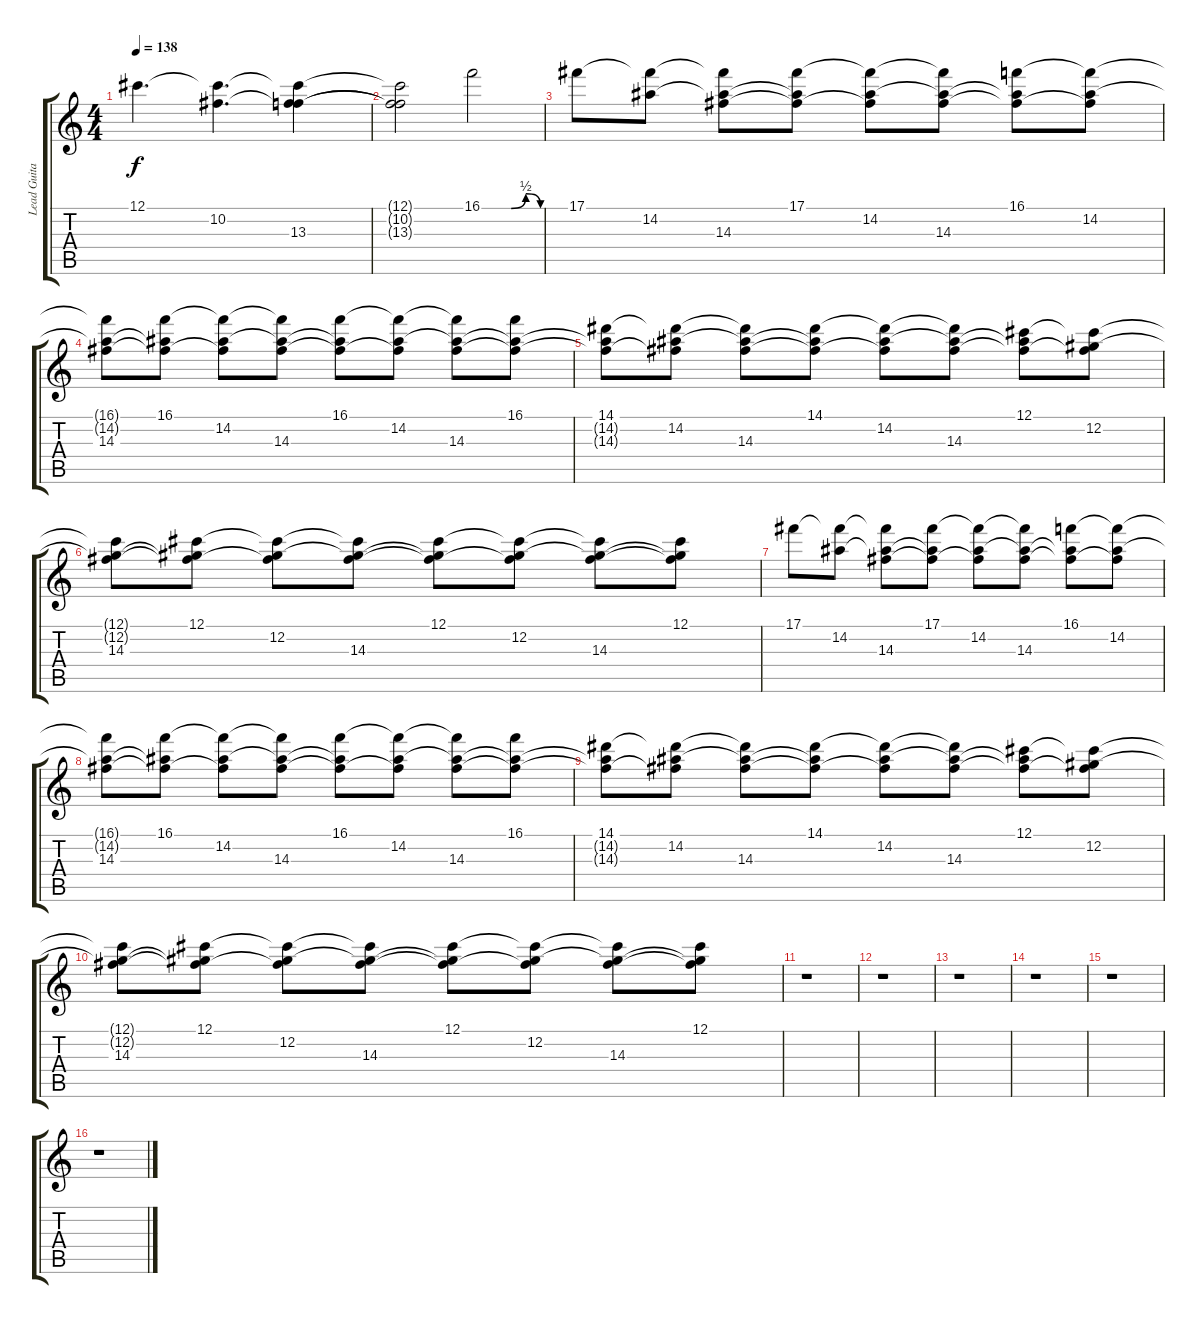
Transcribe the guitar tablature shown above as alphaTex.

\track ("Lead Guitar " "Lead Guita") {instrument distortionguitar}
\staff {score tabs}
\tuning (Db4 Ab3 E3 B2 Gb2 B1) {hide}
\ts (4 4)
\tempo 138
\clef g2
\ks c
12.1.4{d dy f} (12.1{t} 10.2).4{d} (12.1{t} 10.2{t} 13.3).4 |
(12.1{t} 10.2{t} 13.3{t}).2 16.1{be (custom 0 0 30 0 45 2 60 0)}.2 |
17.1.8 (17.1{t} 14.2).8 (17.1{t} 14.2{t} 14.3).8 (17.1 14.2{t} 14.3{t}).8 (17.1{t} 14.2 14.3{t}).8 (17.1{t} 14.2{t} 14.3).8 (16.1 14.2{t} 14.3{t}).8 (16.1{t} 14.2 14.3{t}).8 |
(16.1{t} 14.2{t} 14.3).8 (16.1 14.2{t} 14.3{t}).8 (16.1{t} 14.2 14.3{t}).8 (16.1{t} 14.2{t} 14.3).8 (16.1 14.2{t} 14.3{t}).8 (16.1{t} 14.2 14.3{t}).8 (16.1{t} 14.2{t} 14.3).8 (16.1 14.2{t} 14.3{t}).8 |
(14.1 14.2{t} 14.3{t}).8 (14.1{t} 14.2 14.3{t}).8 (14.1{t} 14.2{t} 14.3).8 (14.1 14.2{t} 14.3{t}).8 (14.1{t} 14.2 14.3{t}).8 (14.1{t} 14.2{t} 14.3).8 (12.1 14.2{t} 14.3{t}).8 (12.1{t} 12.2 14.3{t}).8 |
(12.1{t} 12.2{t} 14.3).8 (12.1 12.2{t} 14.3{t}).8 (12.1{t} 12.2 14.3{t}).8 (12.1{t} 12.2{t} 14.3).8 (12.1 12.2{t} 14.3{t}).8 (12.1{t} 12.2 14.3{t}).8 (12.1{t} 12.2{t} 14.3).8 (12.1 12.2{t} 14.3{t}).8 |
17.1.8 (17.1{t} 14.2).8 (17.1{t} 14.2{t} 14.3).8 (17.1 14.2{t} 14.3{t}).8 (17.1{t} 14.2 14.3{t}).8 (17.1{t} 14.2{t} 14.3).8 (16.1 14.2{t} 14.3{t}).8 (16.1{t} 14.2 14.3{t}).8 |
(16.1{t} 14.2{t} 14.3).8 (16.1 14.2{t} 14.3{t}).8 (16.1{t} 14.2 14.3{t}).8 (16.1{t} 14.2{t} 14.3).8 (16.1 14.2{t} 14.3{t}).8 (16.1{t} 14.2 14.3{t}).8 (16.1{t} 14.2{t} 14.3).8 (16.1 14.2{t} 14.3{t}).8 |
(14.1 14.2{t} 14.3{t}).8 (14.1{t} 14.2 14.3{t}).8 (14.1{t} 14.2{t} 14.3).8 (14.1 14.2{t} 14.3{t}).8 (14.1{t} 14.2 14.3{t}).8 (14.1{t} 14.2{t} 14.3).8 (12.1 14.2{t} 14.3{t}).8 (12.1{t} 12.2 14.3{t}).8 |
(12.1{t} 12.2{t} 14.3).8 (12.1 12.2{t} 14.3{t}).8 (12.1{t} 12.2 14.3{t}).8 (12.1{t} 12.2{t} 14.3).8 (12.1 12.2{t} 14.3{t}).8 (12.1{t} 12.2 14.3{t}).8 (12.1{t} 12.2{t} 14.3).8 (12.1 12.2{t} 14.3{t}).8 |
r.1 |
r.1 |
r.1 |
r.1 |
r.1 |
r.1
